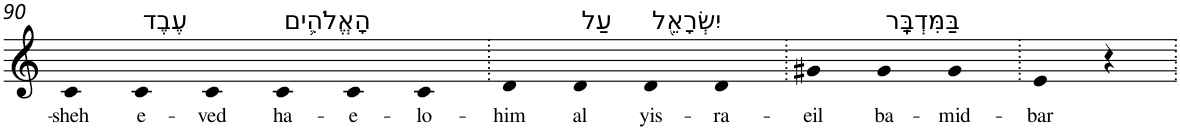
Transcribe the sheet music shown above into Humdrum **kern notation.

**kern	**text
*part1	*part1
*staff1	*staff1
*I"Piano	*
*I'Pno	*
!!LO:PB:g=z
*clefG2	*
*k[]	*
=90	=90
!	!LO:LY:b
4c	-sheh
!LO:TX:a:t=עֶבֶד	!
!	!LO:LY:b
4c	e-
!	!LO:LY:b
4c	-ved
!LO:TX:a:t=הָאֱלֹהִ֛ים	!
!	!LO:LY:b
4c	ha-
!	!LO:LY:b
4c	-e-
!	!LO:LY:b
4c	-lo-
=91.	=91.
!	!LO:LY:b
4d	-him
!LO:TX:a:t=עַל	!
!	!LO:LY:b
4d	al
!LO:TX:a:t=יִשְׂרָאֵ֖ל	!
!	!LO:LY:b
4d	yis-
!	!LO:LY:b
4d	-ra-
=92.	=92.
!	!LO:LY:b
4g#X	-eil
!LO:TX:a:t=בַּמִּדְבָּֽר	!
!	!LO:LY:b
4g#	ba-
!	!LO:LY:b
4g#	-mid-
=93.	=93.
!	!LO:LY:b
4e	-bar
4r	.
=.	=.
*-	*-
